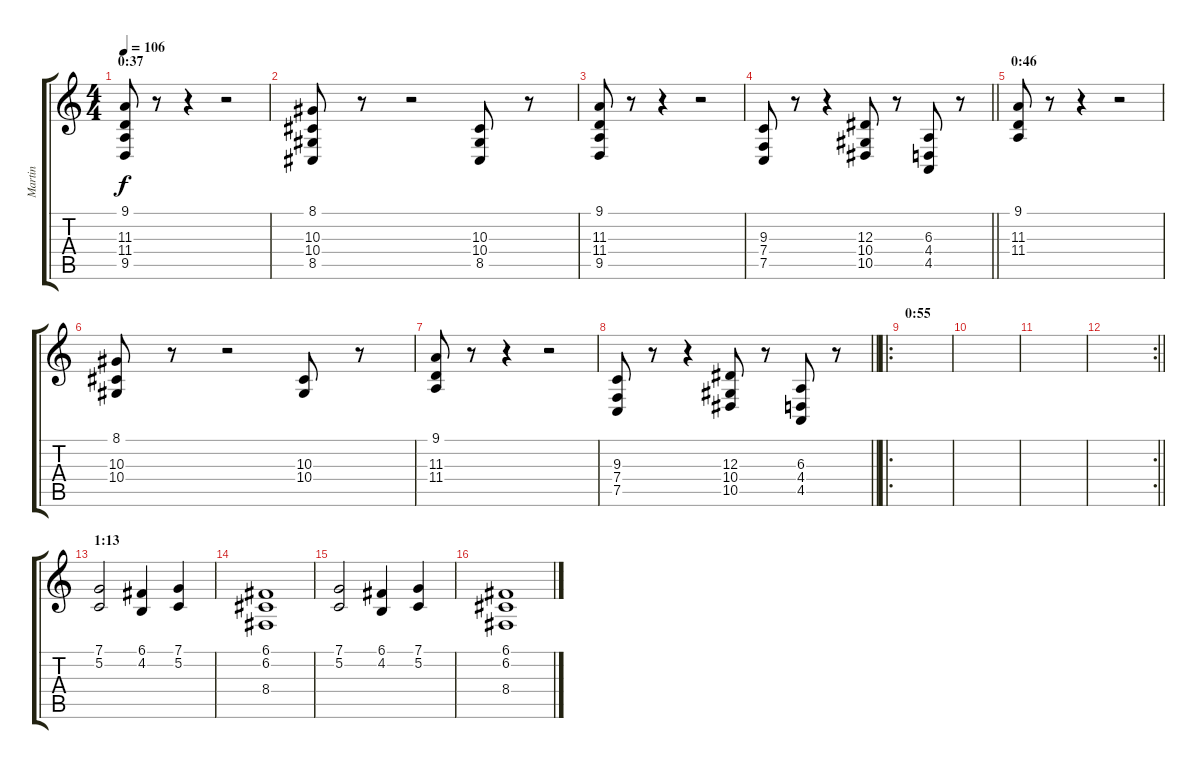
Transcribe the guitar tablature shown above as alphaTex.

\track ("Martin" "Martin") {instrument choiraahs}
\staff {score tabs}
\tuning (C4 G3 Eb3 Bb2 F2 C2) {hide}
\ts (4 4)
\section ("" "0:37")
\tempo 106
\clef g2
\ks c
(9.1 11.3 11.4 9.5).8{dy f} r.8 r.4 r.2 |
(8.1 10.3 10.4 8.5).8 r.8 r.2 (10.3 10.4 8.5).8 r.8 |
(9.1 11.3 11.4 9.5).8 r.8 r.4 r.2 |
\barLineRight lightlight
(9.3 7.4 7.5).8 r.8 r.4 (12.3 10.4 10.5).8 r.8 (6.3 4.4 4.5).8 r.8 |
\section ("" "0:46")
(9.1 11.3 11.4).8 r.8 r.4 r.2 |
(8.1 10.3 10.4).8 r.8 r.2 (10.3 10.4).8 r.8 |
(9.1 11.3 11.4).8 r.8 r.4 r.2 |
\barLineRight lightlight
(9.3 7.4 7.5).8 r.8 r.4 (12.3 10.4 10.5).8 r.8 (6.3 4.4 4.5).8 r.8 |
\ro
\section ("" "0:55")
|
|
|
\rc 2
\barLineRight lightlight
|
\section ("" "1:13")
(7.1 5.2).2 (6.1 4.2).4 (7.1 5.2).4 |
(6.1 6.2 8.4).1 |
(7.1 5.2).2 (6.1 4.2).4 (7.1 5.2).4 |
(6.1 6.2 8.4).1
